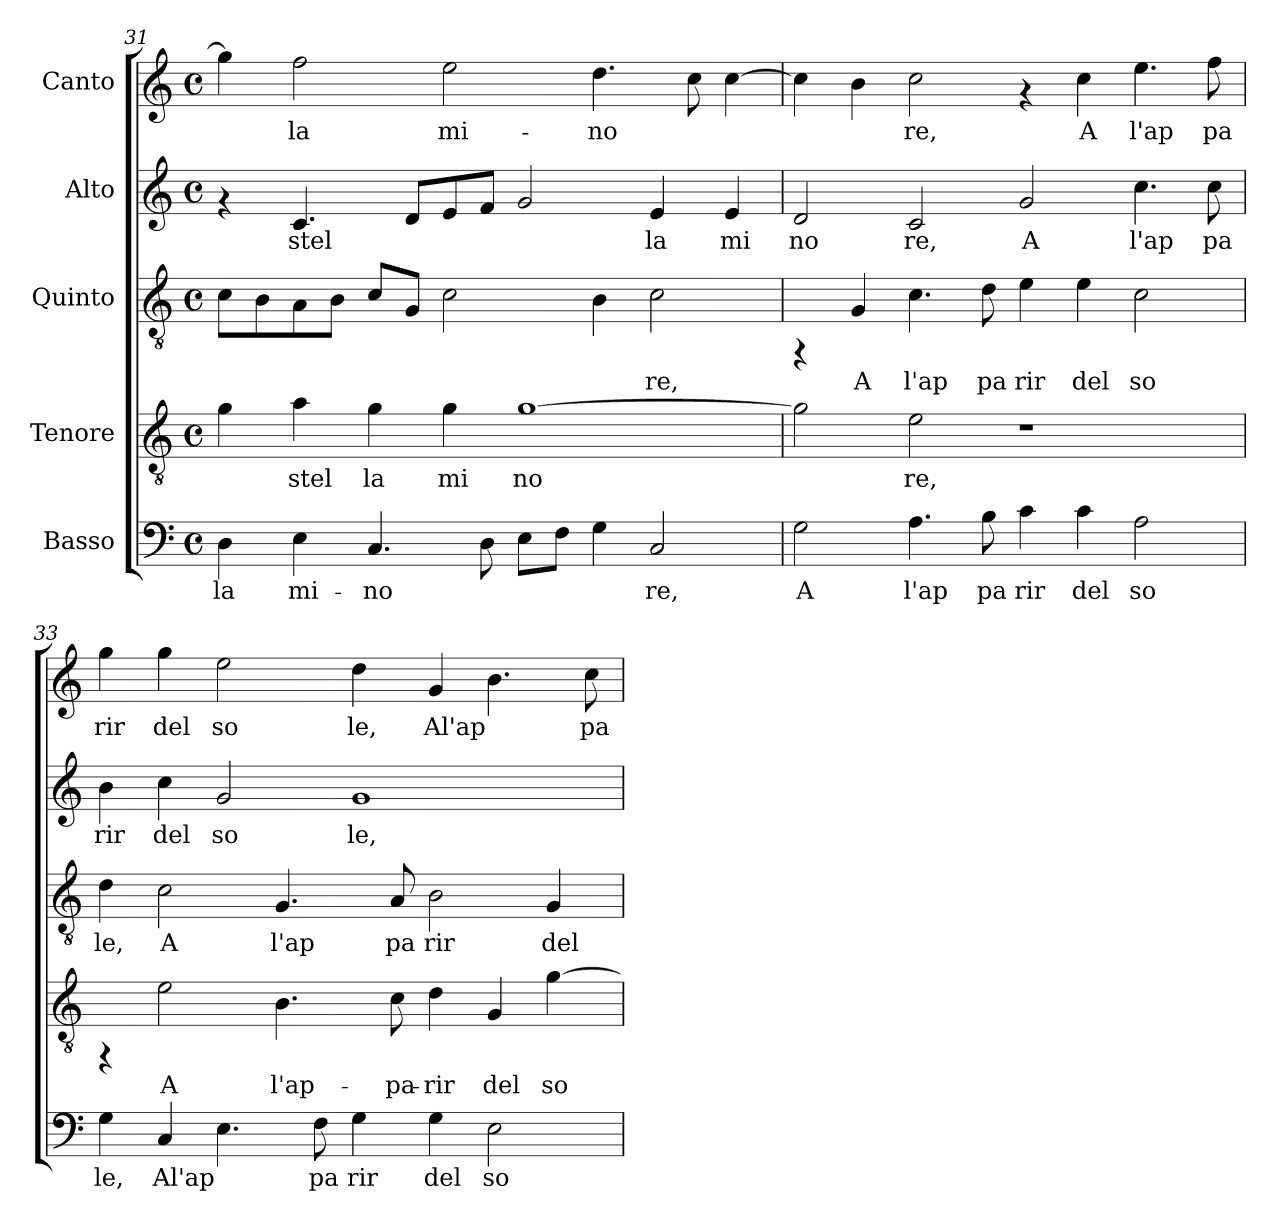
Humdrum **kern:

**kern	**text	**kern	**text	**kern	**text	**kern	**text	**kern	**text
*part5	*part5	*part4	*part4	*part3	*part3	*part2	*part2	*part1	*part1
*staff5	*staff5	*staff4	*staff4	*staff3	*staff3	*staff2	*staff2	*staff1	*staff1
*I"Basso	*	*I"Tenore	*	*I"Quinto	*	*I"Alto	*	*I"Canto	*
*clefF4	*	*clefGv2	*	*clefGv2	*	*clefG2	*	*clefG2	*
*k[]	*	*k[]	*	*k[]	*	*k[]	*	*k[]	*
*C:	*	*C:	*	*C:	*	*C:	*	*C:	*
*M4/4	*	*M4/4	*	*M4/4	*	*M4/4	*	*M4/4	*
*met(c)	*	*met(c)	*	*met(c)	*	*met(c)	*	*met(c)	*
=31	=31	=31	=31	=31	=31	=31	=31	=31	=31
!	!LO:LY:b:cj	!	!LO:LY:b:cj	!	!LO:LY:b:cj	!	!	!	!LO:LY:b:cj
4D\	-la	4g\	.	8c\L	.	4rf	.	4gg\]	--
!	!	!	!	!	!LO:LY:b:cj	!	!	!	!
.	.	.	.	8B\	.	.	.	.	.
!	!LO:LY:b:cj	!	!LO:LY:b:cj	!	!LO:LY:b:cj	!	!LO:LY:b:cj	!	!LO:LY:b:cj
4E\	mi-	4a\	stel	8A\	.	4.c/	stel	2ff\	-la
!	!	!	!	!	!LO:LY:b:cj	!	!	!	!
.	.	.	.	8B\J	.	.	.	.	.
!	!LO:LY:b:cj	!	!LO:LY:b:cj	!	!LO:LY:b:cj	!	!	!	!
4.C/	-no-	4g\	la	8c/L	.	.	.	.	.
!	!	!	!	!	!LO:LY:b:cj	!	!LO:LY:b:cj	!	!
.	.	.	.	8G/J	.	8d/L	.	.	.
!	!	!	!LO:LY:b:cj	!	!LO:LY:b:cj	!	!LO:LY:b:cj	!	!LO:LY:b:cj
.	.	4g\	mi	2c\	.	8e/	.	2ee\	mi-
!	!LO:LY:b:cj	!	!	!	!	!	!LO:LY:b:cj	!	!
8D\	--	.	.	.	.	8f/J	.	.	.
!	!LO:LY:b:cj	!	!LO:LY:b:cj	!	!	!	!LO:LY:b:cj	!	!
8E\L	--	[<1g	no	.	.	2g/	.	.	.
!	!LO:LY:b:cj	!	!	!	!	!	!	!	!
8F\J	--	.	.	.	.	.	.	.	.
!	!LO:LY:b:cj	!	!	!	!LO:LY:b:cj	!	!	!	!LO:LY:b:cj
4G\	--	.	.	4B\	.	.	.	4.dd\	-no-
!	!LO:LY:b:cj	!	!	!	!LO:LY:b:cj	!	!LO:LY:b:cj	!	!
2C/	-re,	.	.	2c\	re,	4e/	la	.	.
!	!	!	!	!	!	!	!	!	!LO:LY:b:cj
.	.	.	.	.	.	.	.	8cc\	--
!	!	!	!	!	!	!	!LO:LY:b:cj	!	!LO:LY:b:cj
.	.	.	.	.	.	4e/	mi	[<4cc\	--
!!LO:LB:g=z
=32	=32	=32	=32	=32	=32	=32	=32	=32	=32
!	!LO:LY:b:cj	!	!LO:LY:b:cj	!	!	!	!LO:LY:b:cj	!	!LO:LY:b:cj
2G\	A	2g\]	.	4rFF	.	2d/	no	4cc\]	--
!	!	!	!	!	!LO:LY:b:cj	!	!	!	!LO:LY:b:cj
.	.	.	.	4G/	A	.	.	4b\	--
!	!LO:LY:b:cj	!	!LO:LY:b:cj	!	!LO:LY:b:cj	!	!LO:LY:b:cj	!	!LO:LY:b:cj
4.A\	l'ap	2e\	re,	4.c\	l'ap	2c/	re,	2cc\	-re,
!	!LO:LY:b:cj	!	!	!	!LO:LY:b:cj	!	!	!	!
8B\	pa	.	.	8d\	pa	.	.	.	.
!	!LO:LY:b:cj	!	!	!	!LO:LY:b:cj	!	!LO:LY:b:cj	!	!
4c\	rir	1r	.	4e\	rir	2g/	A	4rf	.
!	!LO:LY:b:cj	!	!	!	!LO:LY:b:cj	!	!	!	!LO:LY:b:cj
4c\	del	.	.	4e\	del	.	.	4cc\	A
!	!LO:LY:b:cj	!	!	!	!LO:LY:b:cj	!	!LO:LY:b:cj	!	!LO:LY:b:cj
2A\	so	.	.	2c\	so	4.cc\	l'ap	4.ee\	l'ap
!	!	!	!	!	!	!	!LO:LY:b:cj	!	!LO:LY:b:cj
.	.	.	.	.	.	8cc\	pa	8ff\	pa
=33	=33	=33	=33	=33	=33	=33	=33	=33	=33
!	!LO:LY:b:cj	!	!	!	!LO:LY:b:cj	!	!LO:LY:b:cj	!	!LO:LY:b:cj
4G\	le,	4rFF	.	4d\	le,	4b\	rir	4gg\	rir
!	!LO:LY:b:cj	!	!LO:LY:b:cj	!	!LO:LY:b:cj	!	!LO:LY:b:cj	!	!LO:LY:b:cj
4C/	Al'ap	2e\	A	2c\	A	4cc\	del	4gg\	del
!	!LO:LY:b:cj	!	!	!	!	!	!LO:LY:b:cj	!	!LO:LY:b:cj
4.E\	.	.	.	.	.	2g/	so	2ee\	so
!	!	!	!LO:LY:b:cj	!	!LO:LY:b:cj	!	!	!	!
.	.	4.B\	l'ap-	4.G/	l'ap	.	.	.	.
!	!LO:LY:b:cj	!	!	!	!	!	!	!	!
8F\	pa	.	.	.	.	.	.	.	.
!	!LO:LY:b:cj	!	!	!	!	!	!LO:LY:b:cj	!	!LO:LY:b:cj
4G\	rir	.	.	.	.	1g	le,	4dd\	le,
!	!	!	!LO:LY:b:cj	!	!LO:LY:b:cj	!	!	!	!
.	.	8c\	-pa-	8A/	pa	.	.	.	.
!	!LO:LY:b:cj	!	!LO:LY:b:cj	!	!LO:LY:b:cj	!	!	!	!LO:LY:b:cj
4G\	del	4d\	-rir	2B\	rir	.	.	4g/	Al'ap
!	!LO:LY:b:cj	!	!LO:LY:b:cj	!	!	!	!	!	!LO:LY:b:cj
2E\	so	4G/	del	.	.	.	.	4.b\	.
!	!	!	!LO:LY:b:cj	!	!LO:LY:b:cj	!	!	!	!
.	.	[>4g\	so-	4G/	del	.	.	.	.
!	!	!	!	!	!	!	!	!	!LO:LY:b:cj
.	.	.	.	.	.	.	.	8cc\	pa
=	=	=	=	=	=	=	=	=	=
*-	*-	*-	*-	*-	*-	*-	*-	*-	*-
